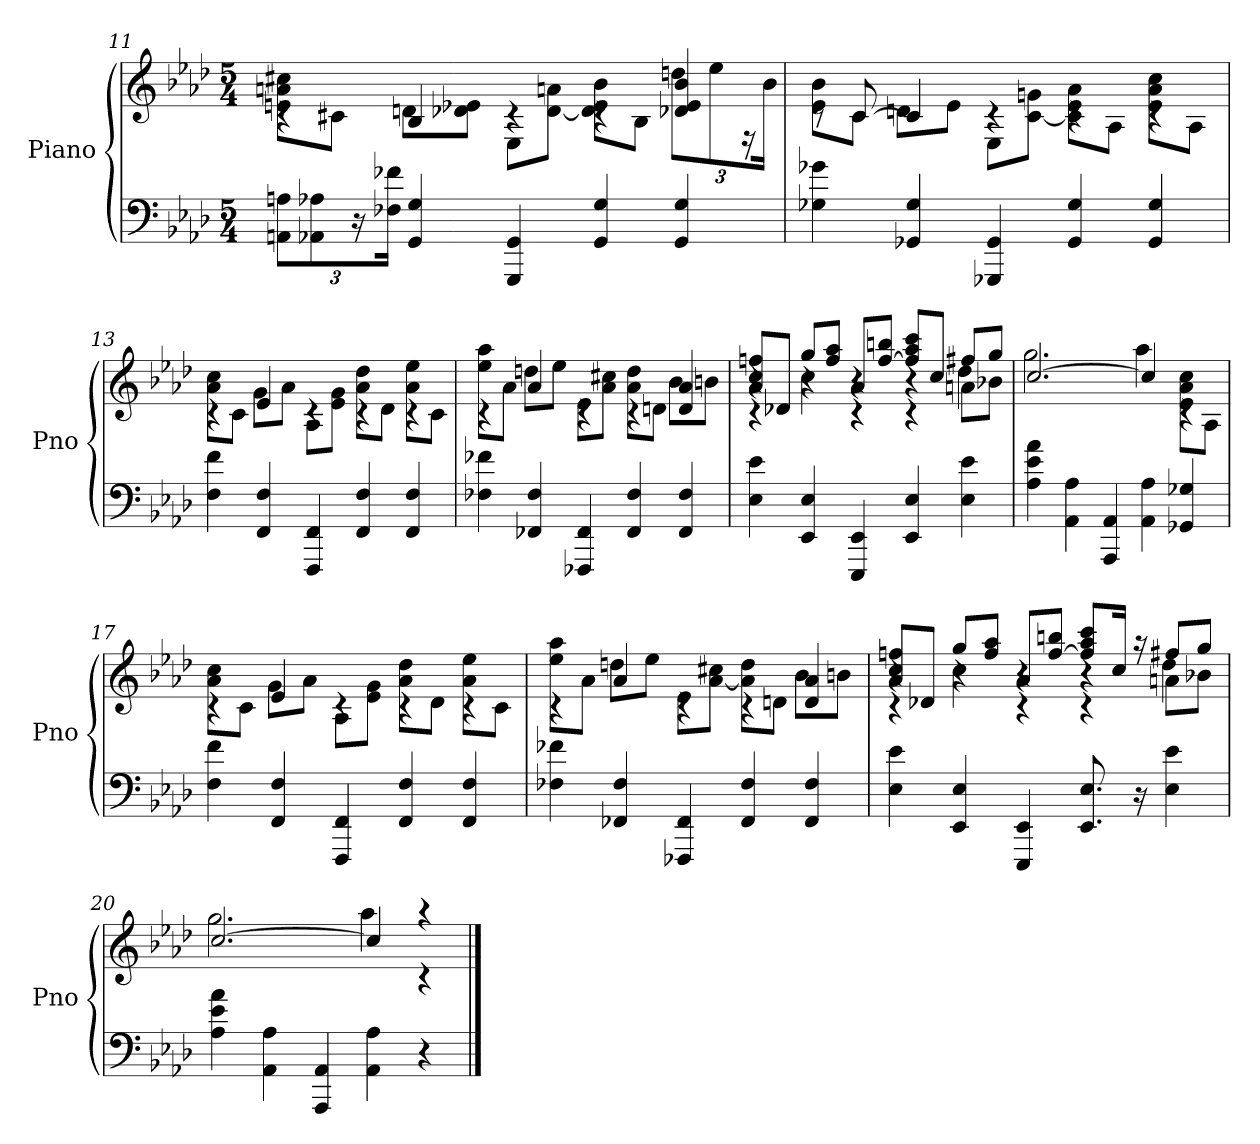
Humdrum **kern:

**kern	**kern
*part1	*part1
*staff2	*staff1
*I"Piano	*
*I'Pno	*
*clefF4	*clefG2
*k[b-e-a-d-]	*k[b-e-a-d-]
*A-:	*A-:
*M5/4	*M5/4
=11	=11
*	*^
12AAn 12AnL	4rc	8en 8an 8cc#XL
12AA-X 12A-X	.	.
.	.	8c#XJ
24r	.	.
24F-X 24f-XJk	.	.
4GG 4G	4B-	8dnL
.	.	8d-X 8e-XJ
4GGG 4GG	4rc	8E-L
.	.	[8d- 8anJ
4GG 4G	4rc	8d-] 8e- 8b-L
.	.	8B-J
4GG 4G	4d-X 4e- 4b-	12ddnL
.	.	12ee-
.	.	24r
.	.	24b-Jk
=12	=12	=12
4G-X 4g-X	8rc	8e- 8b-L
.	[8c	8cJ
4GG-X 4G-	4c]	8dnL
.	.	8e-J
4GGG-X 4GG-	4rc	8E-L
.	.	[8c 8gnJ
4GG- 4G-	4rc	8c] 8e- 8a-L
.	.	8A-J
4GG- 4G-	4rc	8e- 8a- 8ccL
.	.	8A-J
=13	=13	=13
4F 4f	4rc	8a- 8ccL
.	.	8cJ
4FF 4F	4e-	8gL
.	.	8a-J
4FFF 4FF	4rc	8A-L
.	.	8e- 8gJ
4FF 4F	4rc	8a- 8dd-L
.	.	8d-J
4FF 4F	4rc	8a- 8ee-L
.	.	8cJ
=14	=14	=14
4F-X 4f-X	4rc	8ee- 8aa-L
.	.	8a-J
4FF-X 4F-	4a-	8ddnL
.	.	8ee-J
4FFF-X 4FF-	4rc	8e-L
.	.	8a- 8cc#XJ
4FF- 4F-	4rc	8a- 8ddL
.	.	8dnJ
4FF- 4F-	4d 4a-	8b-L
.	.	8bnJ
=15	=15	=15
*	*	*^
4E- 4e-	4r	4rc	8a- 8cc 8ffnL
.	.	.	8d-XJ
4EE- 4E-	4r	4cc	8ggL
.	.	.	8ff 8aa-J
4EEE- 4EE-	4r	4rc	8a-L
.	.	.	[8ff 8bbnJ
4EE- 4E-	4r	4rc	8ff] 8aa- 8cccL
.	.	.	8ccJ
4E- 4e-	8an\L	4dd-	8ff#XL
.	8b-X\J	.	8ggJ
*	*	*v	*v
=16	=16	=16
4A- 4e- 4a-	[2.cc	2.gg
4AA- 4A-	.	.
4AAA- 4AA-	.	.
4AA- 4A-	4cc]	4aa-
4GG-X 4G-X	4rc	8e- 8a- 8ccL
.	.	8A-J
=17	=17	=17
4F 4f	4rc	8a- 8ccL
.	.	8cJ
4FF 4F	4e-	8gL
.	.	8a-J
4FFF 4FF	4rc	8A-L
.	.	8e- 8gJ
4FF 4F	4rc	8a- 8dd-L
.	.	8d-J
4FF 4F	4rc	8a- 8ee-L
.	.	8cJ
=18	=18	=18
4F-X 4f-X	4rc	8ee- 8aa-L
.	.	8a-J
4FF-X 4F-	4a-	8ddnL
.	.	8ee-J
4FFF-X 4FF-	4rc	8e-L
.	.	[8a- 8cc#XJ
4FF- 4F-	4rc	8a-] 8ddL
.	.	8dnJ
4FF- 4F-	4d 4a-	8b-L
.	.	8bnJ
=19	=19	=19
*	*	*^
4E- 4e-	4r	4rc	8a- 8cc 8ffnL
.	.	.	8d-XJ
4EE- 4E-	4r	4cc	8ggL
.	.	.	8ff 8aa-J
4EEE- 4EE-	4r	4rc	8a-L
.	.	.	[8ff 8bbnJ
8.EE- 8.E-	4r	4rc	8ff] 8aa- 8cccL
.	.	.	16ccJk
16r	.	.	16raa
4E- 4e-	8an\L	4dd-	8ff#XL
.	8b-X\J	.	8ggJ
*	*	*v	*v
=20	=20	=20
4A- 4e- 4a-	[2.cc	2.gg
4AA- 4A-	.	.
4AAA- 4AA-	.	.
4AA- 4A-	4cc]	4aa-
4r	4rc	4raa
*	*v	*v
==	==
*-	*-
